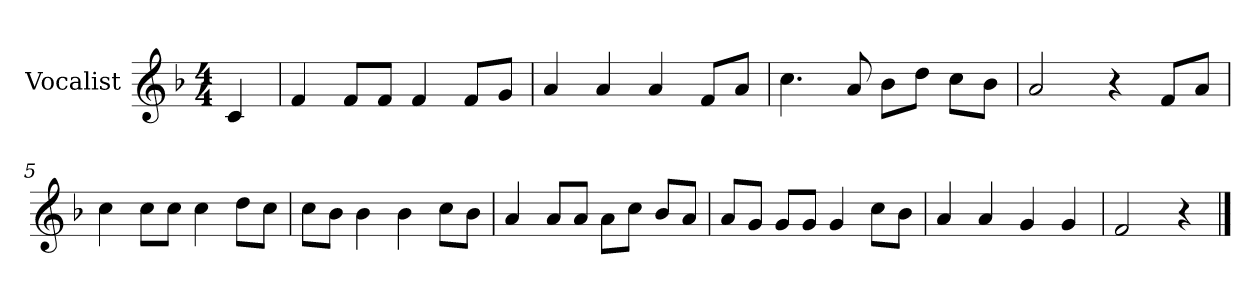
**kern
*part1
*staff1
*I"Vocalist
*k[b-]
*F:
*M4/4
=
4c
=1
4f
8fL
8fJ
4f
8fL
8gJ
=2
4a
4a
4a
8fL
8aJ
=3
4.cc
8a
8b-L
8ddJ
8ccL
8b-J
=4
2a
4r
8fL
8aJ
=5
4cc
8ccL
8ccJ
4cc
8ddL
8ccJ
=6
8ccL
8b-J
4b-
4b-
8ccL
8b-J
=7
4a
8aL
8aJ
8aL
8ccJ
8b-L
8aJ
=8
8aL
8gJ
8gL
8gJ
4g
8ccL
8b-J
=9
4a
4a
4g
4g
=10
2f
4r
==
*-
